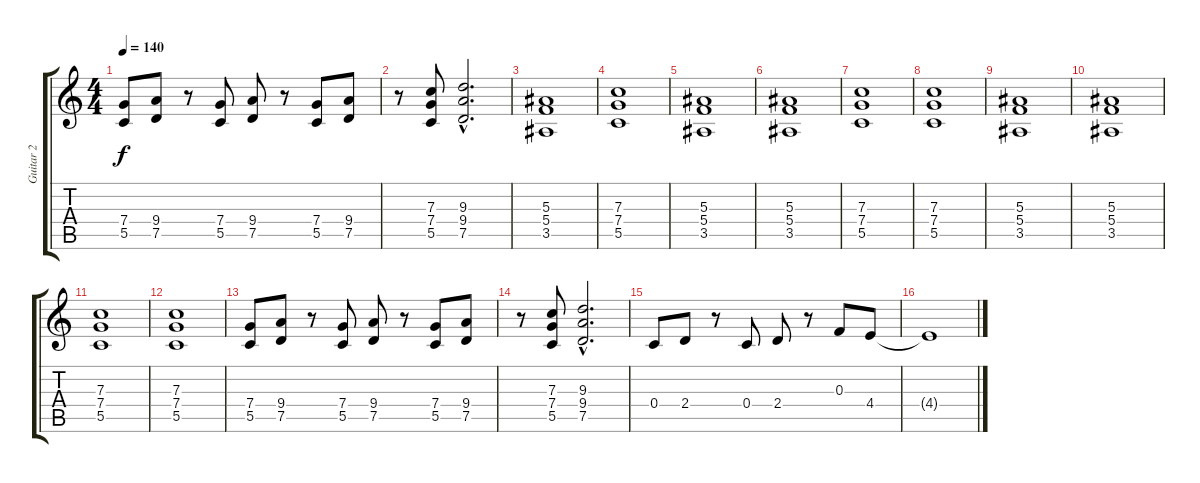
\track ("Guitar 2" "Guitar 2") {instrument electricguitarclean}
\staff {score tabs}
\tuning (D4 A3 F3 C3 G2 D2) {hide}
\ts (4 4)
\tempo 140
\clef g2
\ks c
(7.4 5.5).8{dy f} (9.4 7.5).8 r.8 (7.4 5.5).8 (9.4 7.5).8 r.8 (7.4 5.5).8 (9.4 7.5).8 |
r.8 (7.3 7.4 5.5).8 (9.3{hac} 9.4{hac} 7.5{hac}).2{d} |
(5.3 5.4 3.5).1 |
(7.3 7.4 5.5).1 |
(5.3 5.4 3.5).1 |
(5.3 5.4 3.5).1 |
(7.3 7.4 5.5).1 |
(7.3 7.4 5.5).1 |
(5.3 5.4 3.5).1 |
(5.3 5.4 3.5).1 |
(7.3 7.4 5.5).1 |
(7.3 7.4 5.5).1 |
(7.4 5.5).8 (9.4 7.5).8 r.8 (7.4 5.5).8 (9.4 7.5).8 r.8 (7.4 5.5).8 (9.4 7.5).8 |
r.8 (7.3 7.4 5.5).8 (9.3{hac} 9.4{hac} 7.5{hac}).2{d} |
0.4.8 2.4.8 r.8 0.4.8 2.4.8 r.8 0.3.8 4.4.8 |
4.4{t}.1
